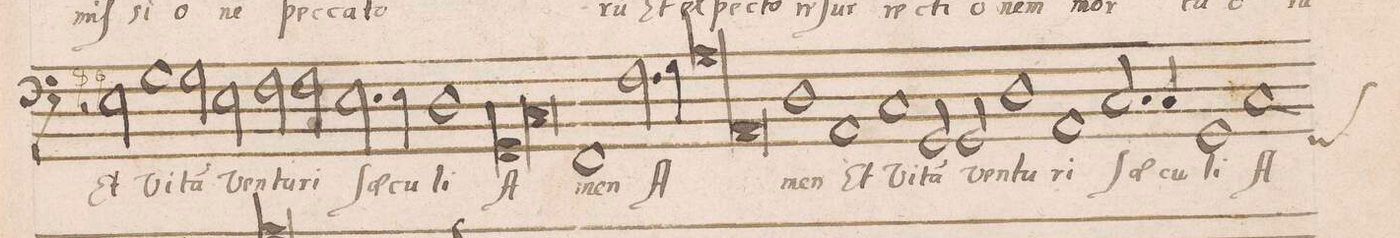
**kern	**text
*I"BASVS	*
*clefF4	*
*k[]	*
*met(C|)	*
*M2/1	*
2r	.
2E\	Et
=233-	=233-
1G\	Vi-
2G\	-ta(m)
2E\	ven-
=234-	=234-
2F\	-tu-
2F\	-ri
2.E\	ſae-
4E\	-cu-
=235-	=235-
1D\	-li
*lig	*
1GG/	A-
=236-	=236-
1C/	.
*Xlig	*
1FF/	-men
=237-	=237-
2.F\	A-
4G\	.
*lig	*
1A\	.
=238-	=238-
1AA/	.
*Xlig	*
1D\	-men
=239-	=239-
1AA/	Et
1C/	Vi-
=240-	=240-
2GG/	-ta(m)
2GG/	ven-
1D\	-tu-
=241-	=241-
1AA/	-ri
2.C/	ſae-
4C/	-cu-
=242-	=242-
1GG/	-li
*custos:FF	*
1C/	A-
=243-	=243-
*-	*-
